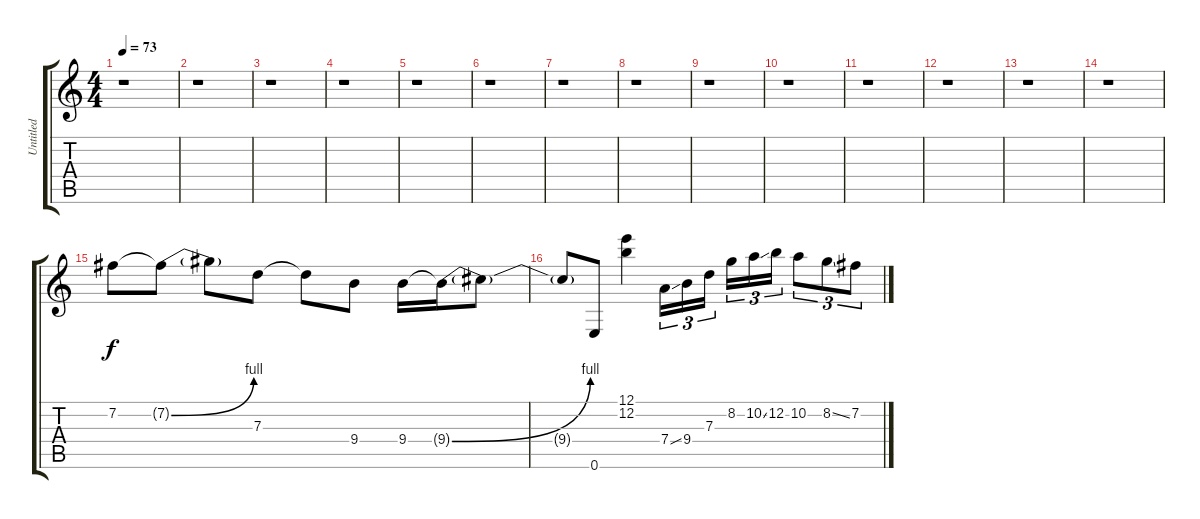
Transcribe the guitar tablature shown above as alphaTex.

\track ("Untitled" "Untitled") {instrument distortionguitar}
\staff {score tabs}
\tuning (E4 B3 G3 D3 A2 E2) {hide}
\ts (4 4)
\tempo 73
\clef g2
\ks c
r.1{dy f} |
r.1 |
r.1 |
r.1 |
r.1 |
r.1 |
r.1 |
r.1 |
r.1 |
r.1 |
r.1 |
r.1 |
r.1 |
r.1 |
7.2.8 7.2{be (bend 0 0 60 4) t}.8 7.2{t}.8 7.3.8 7.3{t}.8 9.4.8 9.4.16 9.4{be (bend 0 0 60 4) t}.16 9.4{t}.8 |
9.4{t}.8 0.6.8 (12.1 12.2).4 7.4{ss}.16{tu (3 2)} 9.4.16{tu (3 2)} 7.3.16{tu (3 2) beam splitsecondary} 8.2.16{tu (3 2)} 10.2{ss}.16{tu (3 2)} 12.2.16{tu (3 2)} 10.2.8{tu (3 2)} 8.2{ss}.8{tu (3 2)} 7.2.8{tu (3 2)}
